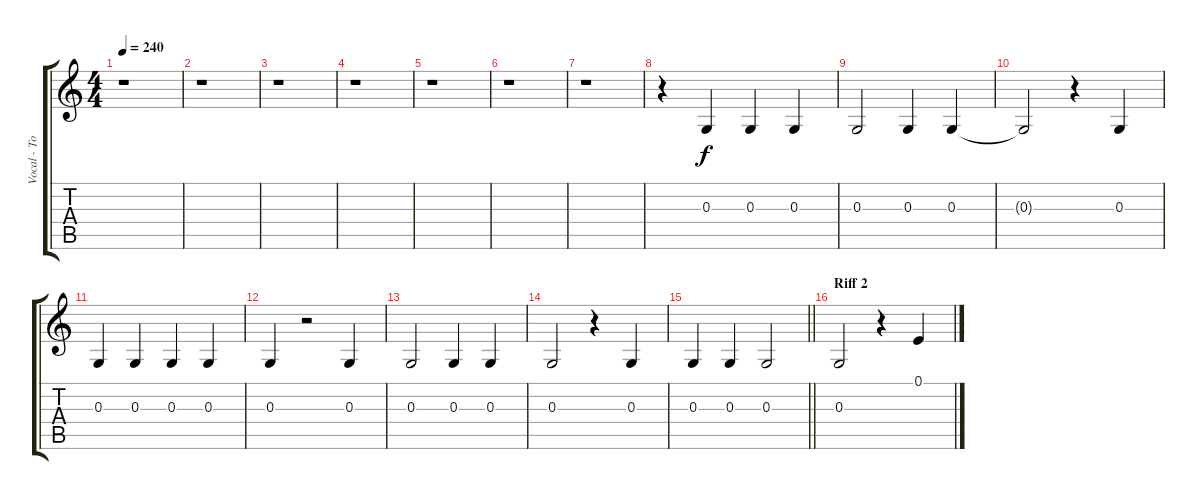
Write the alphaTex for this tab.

\track ("Vocal - Tony Martinez" "Vocal - To") {instrument gunshot}
\staff {score tabs}
\tuning (E4 B3 G3 D3 A2 E2) {hide}
\ts (4 4)
\tempo 240
\clef g2
\ks c
r.1{dy f} |
r.1 |
r.1 |
r.1 |
r.1 |
r.1 |
r.1 |
r.4 0.3.4 0.3.4 0.3.4 |
0.3.2 0.3.4 0.3.4 |
0.3{t}.2 r.4 0.3.4 |
0.3.4 0.3.4 0.3.4 0.3.4 |
0.3.4 r.2 0.3.4 |
0.3.2 0.3.4 0.3.4 |
0.3.2 r.4 0.3.4 |
\barLineRight lightlight
0.3.4 0.3.4 0.3.2 |
\section ("" "Riff 2")
0.3.2 r.4 0.1.4
